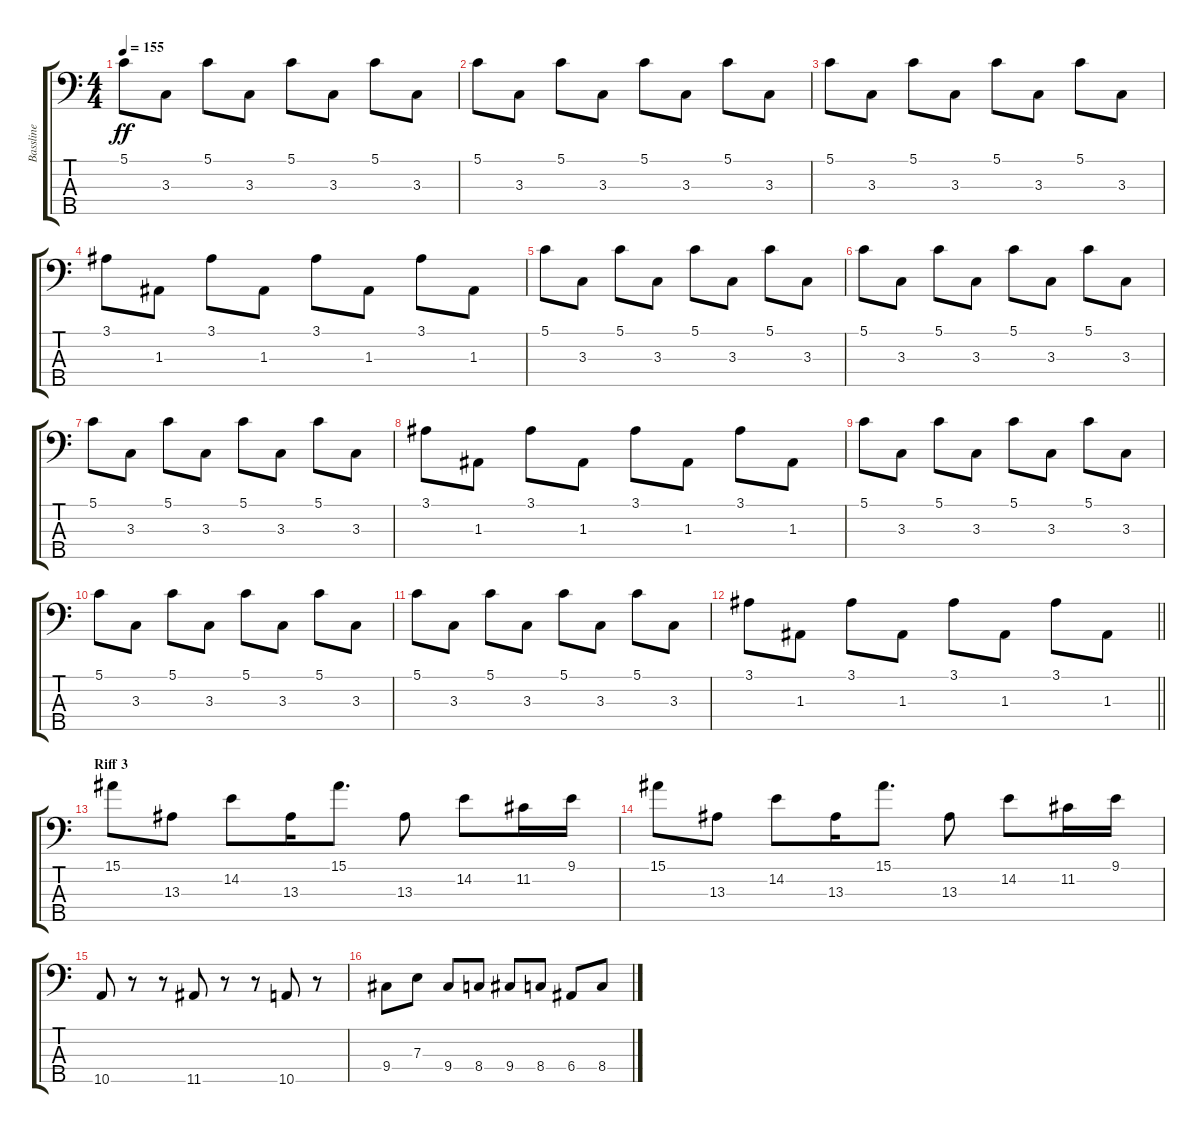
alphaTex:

\track ("Bassline" "Bassline") {instrument electricbassfinger}
\staff {score tabs}
\tuning (G2 D2 A1 E1 B0) {hide}
\ts (4 4)
\tempo 155
\clef f4
\ks c
5.1.8{dy ff} 3.3.8 5.1.8 3.3.8 5.1.8 3.3.8 5.1.8 3.3.8 |
5.1.8 3.3.8 5.1.8 3.3.8 5.1.8 3.3.8 5.1.8 3.3.8 |
5.1.8 3.3.8 5.1.8 3.3.8 5.1.8 3.3.8 5.1.8 3.3.8 |
3.1.8 1.3.8 3.1.8 1.3.8 3.1.8 1.3.8 3.1.8 1.3.8 |
5.1.8 3.3.8 5.1.8 3.3.8 5.1.8 3.3.8 5.1.8 3.3.8 |
5.1.8 3.3.8 5.1.8 3.3.8 5.1.8 3.3.8 5.1.8 3.3.8 |
5.1.8 3.3.8 5.1.8 3.3.8 5.1.8 3.3.8 5.1.8 3.3.8 |
3.1.8 1.3.8 3.1.8 1.3.8 3.1.8 1.3.8 3.1.8 1.3.8 |
5.1.8 3.3.8 5.1.8 3.3.8 5.1.8 3.3.8 5.1.8 3.3.8 |
5.1.8 3.3.8 5.1.8 3.3.8 5.1.8 3.3.8 5.1.8 3.3.8 |
5.1.8 3.3.8 5.1.8 3.3.8 5.1.8 3.3.8 5.1.8 3.3.8 |
\barLineRight lightlight
3.1.8 1.3.8 3.1.8 1.3.8 3.1.8 1.3.8 3.1.8 1.3.8 |
\section ("" "Riff 3")
15.1.8 13.3.8 14.2.8 13.3.16 15.1.8{d} 13.3.8 14.2.8 11.2.16 9.1.16 |
15.1.8 13.3.8 14.2.8 13.3.16 15.1.8{d} 13.3.8 14.2.8 11.2.16 9.1.16 |
10.5.8 r.8 r.8 11.5.8 r.8 r.8 10.5.8 r.8 |
9.4.8 7.3.8 9.4.8 8.4.8 9.4.8 8.4.8 6.4.8 8.4.8
